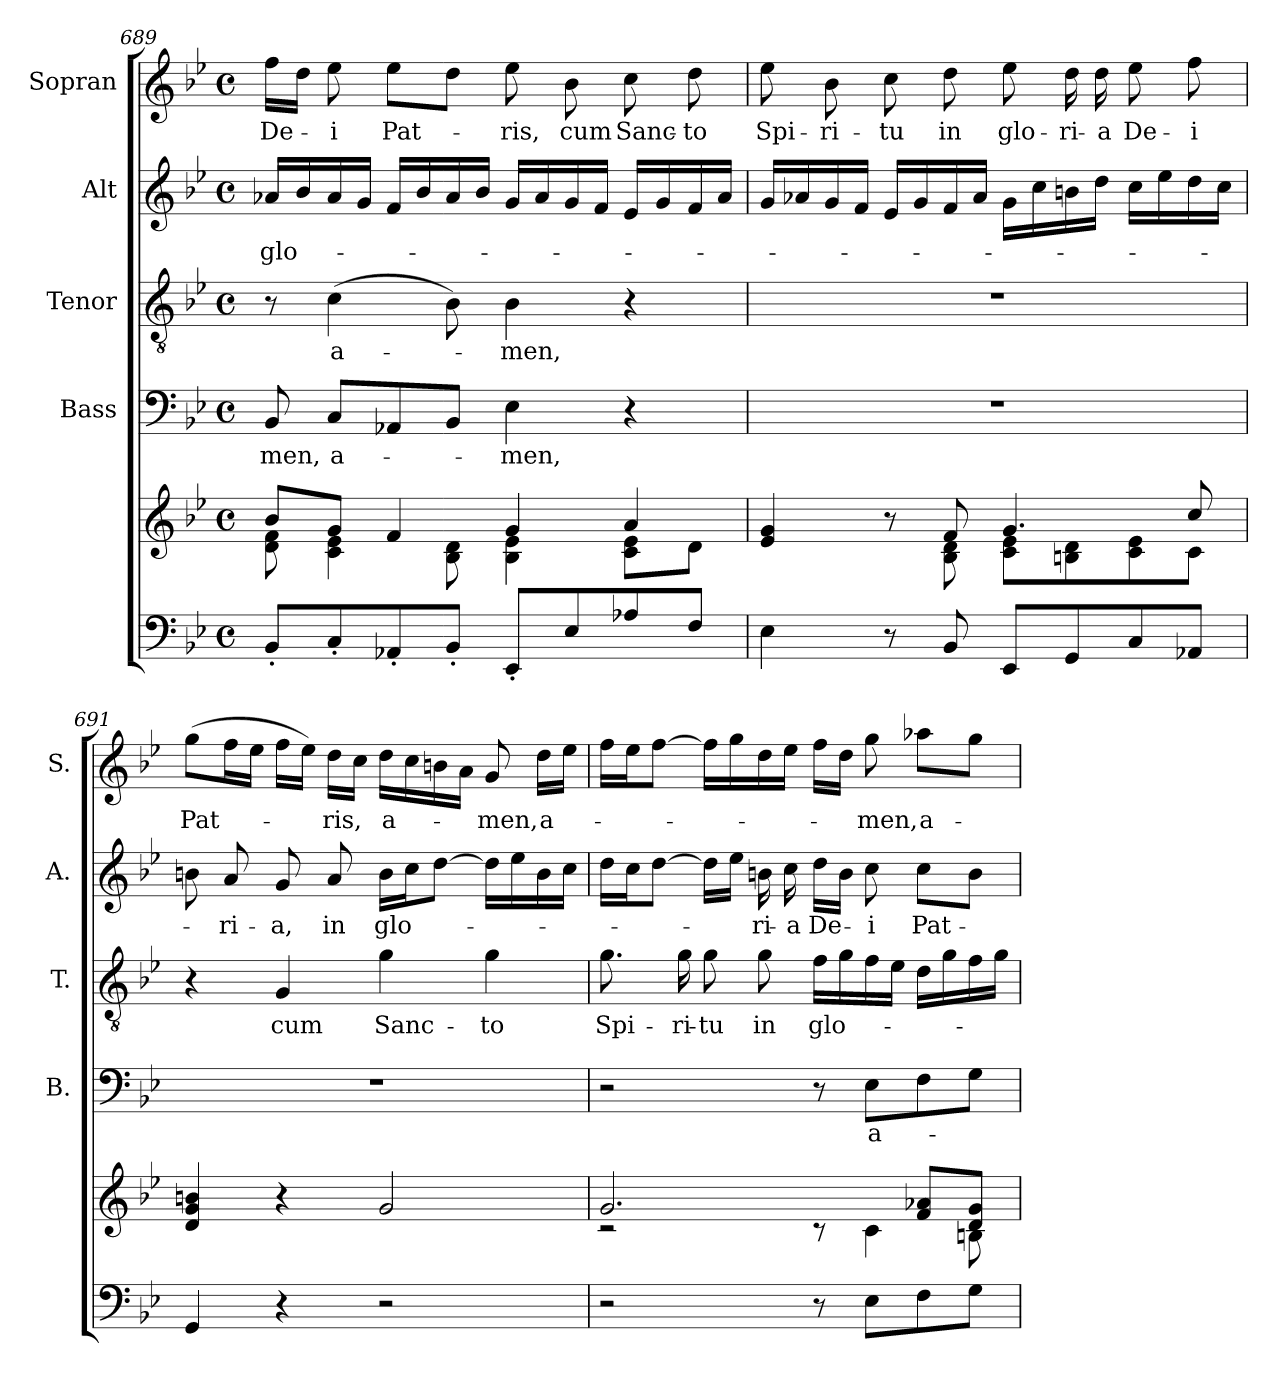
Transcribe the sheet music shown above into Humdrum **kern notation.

**kern	**kern	**kern	**text	**kern	**text	**kern	**text	**kern	**text
*part5	*part5	*part4	*part4	*part3	*part3	*part2	*part2	*part1	*part1
*staff6	*staff5	*staff4	*staff4	*staff3	*staff3	*staff2	*staff2	*staff1	*staff1
*	*	*I"Bass	*	*I"Tenor	*	*I"Alt	*	*I"Sopran	*
*	*	*I'B.	*	*I'T.	*	*I'A.	*	*I'S.	*
*clefF4	*clefG2	*clefF4	*	*clefGv2	*	*clefG2	*	*clefG2	*
*k[b-e-]	*k[b-e-]	*k[b-e-]	*	*k[b-e-]	*	*k[b-e-]	*	*k[b-e-]	*
*B-:	*B-:	*B-:	*	*B-:	*	*B-:	*	*B-:	*
*M4/4	*M4/4	*M4/4	*	*M4/4	*	*M4/4	*	*M4/4	*
*met(c)	*met(c)	*met(c)	*	*met(c)	*	*met(c)	*	*met(c)	*
=689	=689	=689	=689	=689	=689	=689	=689	=689	=689
*	*^	*	*	*	*	*	*	*	*
!	!	!	!	!LO:LY:b	!	!	!	!LO:LY:b	!	!LO:LY:b
8BB-'</L	8b-/L	8d\ 8f\	8BB-/	-men,	8r	.	16a-X/LL	glo-	16ff\LL	De-
.	.	.	.	.	.	.	16b-/	.	16dd\JJ	.
!	!	!	!	!LO:LY:b	!	!LO:LY:b	!	!	!	!LO:LY:b
8C'</	8g/J	4c\ 4e-\	8C/L	a-	(>4c\	a-	16a-/	.	8ee-\	-i
.	.	.	.	.	.	.	16g/JJ	.	.	.
!	!	!	!	!	!	!	!	!	!	!LO:LY:b
8AA-X'</	4f/	.	8AA-X/	.	.	.	16f/LL	.	8ee-\L	Pat-
.	.	.	.	.	.	.	16b-/	.	.	.
8BB-'</J	.	8B-\ 8d\	8BB-/J	.	8B-\)	.	16a-/	.	8dd\J	.
.	.	.	.	.	.	.	16b-/JJ	.	.	.
!	!	!	!	!LO:LY:b	!	!LO:LY:b	!	!	!	!LO:LY:b
8EE-'</L	4g/	4B-\ 4e-\	4E-\	-men,	4B-\	-men,	16g/LL	.	8ee-\	-ris,
.	.	.	.	.	.	.	16a-/	.	.	.
!	!	!	!	!	!	!	!	!	!	!LO:LY:b
8E-/	.	.	.	.	.	.	16g/	.	8b-\	cum
.	.	.	.	.	.	.	16f/JJ	.	.	.
!	!	!	!	!	!	!	!	!	!	!LO:LY:b
8A-X/	4a/	8c\ 8e-\L	4r	.	4r	.	16e-/LL	.	8cc\	Sanc-
.	.	.	.	.	.	.	16g/	.	.	.
!	!	!	!	!	!	!	!	!	!	!LO:LY:b
8F/J	.	8d\J	.	.	.	.	16f/	.	8dd\	-to
.	.	.	.	.	.	.	16a-/JJ	.	.	.
!!LO:LB:g=z
=690	=690	=690	=690	=690	=690	=690	=690	=690	=690	=690
!	!	!	!	!	!	!	!	!	!	!LO:LY:b
4E-\	4e-/ 4g/	4ryy	1r	.	1r	.	16g/LL	.	8ee-\	Spi-
.	.	.	.	.	.	.	16a-X/	.	.	.
!	!	!	!	!	!	!	!	!	!	!LO:LY:b
.	.	.	.	.	.	.	16g/	.	8b-\	-ri-
.	.	.	.	.	.	.	16f/JJ	.	.	.
!	!	!	!	!	!	!	!	!	!	!LO:LY:b
8r	8r	8ryy	.	.	.	.	16e-/LL	.	8cc\	-tu
.	.	.	.	.	.	.	16g/	.	.	.
!	!	!	!	!	!	!	!	!	!	!LO:LY:b
8BB-/	8f/	8B-\ 8d\	.	.	.	.	16f/	.	8dd\	in
.	.	.	.	.	.	.	16a-/JJ	.	.	.
!	!	!	!	!	!	!	!	!	!	!LO:LY:b
8EE-/L	4.g/	8c\ 8e-\L	.	.	.	.	16g\LL	.	8ee-\	glo-
.	.	.	.	.	.	.	16cc\	.	.	.
!	!	!	!	!	!	!	!	!	!	!LO:LY:b
8GG/	.	8Bn\ 8d\	.	.	.	.	16bn\	.	16dd\	-ri-
!	!	!	!	!	!	!	!	!	!	!LO:LY:b
.	.	.	.	.	.	.	16dd\JJ	.	16dd\	-a
!	!	!	!	!	!	!	!	!	!	!LO:LY:b
8C/	.	8c\ 8e-\	.	.	.	.	16cc\LL	.	8ee-\	De-
.	.	.	.	.	.	.	16ee-\	.	.	.
!	!	!	!	!	!	!	!	!	!	!LO:LY:b
8AA-X/J	8cc/	8c\J	.	.	.	.	16dd\	.	8ff\	-i
.	.	.	.	.	.	.	16cc\JJ	.	.	.
*	*v	*v	*	*	*	*	*	*	*	*
=691	=691	=691	=691	=691	=691	=691	=691	=691	=691
!	!	!	!	!	!	!	!	!	!LO:LY:b
4GG/	4d/ 4g/ 4bn/	1r	.	4r	.	8bn\	.	(>8gg\L	Pat-
!	!	!	!	!	!	!	!LO:LY:b	!	!
.	.	.	.	.	.	8a/	-ri-	16ff\L	.
.	.	.	.	.	.	.	.	16ee-\JJ	.
!	!	!	!	!	!LO:LY:b	!	!LO:LY:b	!	!
4r	4r	.	.	4G/	cum	8g/	-a,	16ff\LL	.
.	.	.	.	.	.	.	.	16ee-\JJ)	.
!	!	!	!	!	!	!	!LO:LY:b	!	!LO:LY:b
.	.	.	.	.	.	8a/	in	16dd\LL	-ris,
.	.	.	.	.	.	.	.	16cc\JJ	.
!	!	!	!	!	!LO:LY:b	!	!LO:LY:b	!	!LO:LY:b
2r	2g/	.	.	4g\	Sanc-	16b\LL	glo-	16dd\LL	a-
.	.	.	.	.	.	16cc\J	.	16cc\	.
.	.	.	.	.	.	[8dd\J	.	16bn\	.
.	.	.	.	.	.	.	.	16a\JJ	.
!	!	!	!	!	!LO:LY:b	!	!	!	!LO:LY:b
.	.	.	.	4g\	-to	16dd\LL]	.	8g/	-men,
.	.	.	.	.	.	16ee-\	.	.	.
!	!	!	!	!	!	!	!	!	!LO:LY:b
.	.	.	.	.	.	16b\	.	16dd\LL	a-
.	.	.	.	.	.	16cc\JJ	.	16ee-\JJ	.
!!LO:PB:g=z
=692	=692	=692	=692	=692	=692	=692	=692	=692	=692
*	*^	*	*	*	*	*	*	*	*
!	!	!	!	!	!	!LO:LY:b	!	!	!	!
2r	2.g/	2rc	2r	.	8.g\	Spi-	16dd\LL	.	16ff\LL	.
.	.	.	.	.	.	.	16cc\J	.	16ee-\J	.
.	.	.	.	.	.	.	[8dd\J	.	[8ff\J	.
!	!	!	!	!	!	!LO:LY:b	!	!	!	!
.	.	.	.	.	16g\	-ri-	.	.	.	.
!	!	!	!	!	!	!LO:LY:b	!	!	!	!
.	.	.	.	.	8g\	-tu	16dd\LL]	.	16ff\LL]	.
.	.	.	.	.	.	.	16ee-\JJ	.	16gg\	.
!	!	!	!	!	!	!LO:LY:b	!	!LO:LY:b	!	!
.	.	.	.	.	8g\	in	16bn\	-ri-	16dd\	.
!	!	!	!	!	!	!	!	!LO:LY:b	!	!
.	.	.	.	.	.	.	16cc\	-a	16ee-\JJ	.
!	!	!	!	!	!	!LO:LY:b	!	!LO:LY:b	!	!
8r	.	8rc	8r	.	16f\LL	glo-	16dd\LL	De-	16ff\LL	.
.	.	.	.	.	16g\	.	16b\JJ	.	16dd\JJ	.
!	!	!	!	!LO:LY:b	!	!	!	!LO:LY:b	!	!LO:LY:b
8E-\L	.	4c\	8E-\L	a-	16f\	.	8cc\	-i	8gg\	-men,
.	.	.	.	.	16e-\JJ	.	.	.	.	.
!	!	!	!	!	!	!	!	!LO:LY:b	!	!LO:LY:b
8F\	8f/ 8a-X/L	.	8F\	.	16d\LL	.	8cc\L	Pat-	8aa-X\L	a-
.	.	.	.	.	16g\	.	.	.	.	.
8G\J	8d/ 8g/J	8Bn\	8G\J	.	16f\	.	8b\J	.	8gg\J	.
.	.	.	.	.	16g\JJ	.	.	.	.	.
*	*v	*v	*	*	*	*	*	*	*	*
=	=	=	=	=	=	=	=	=	=
*-	*-	*-	*-	*-	*-	*-	*-	*-	*-
